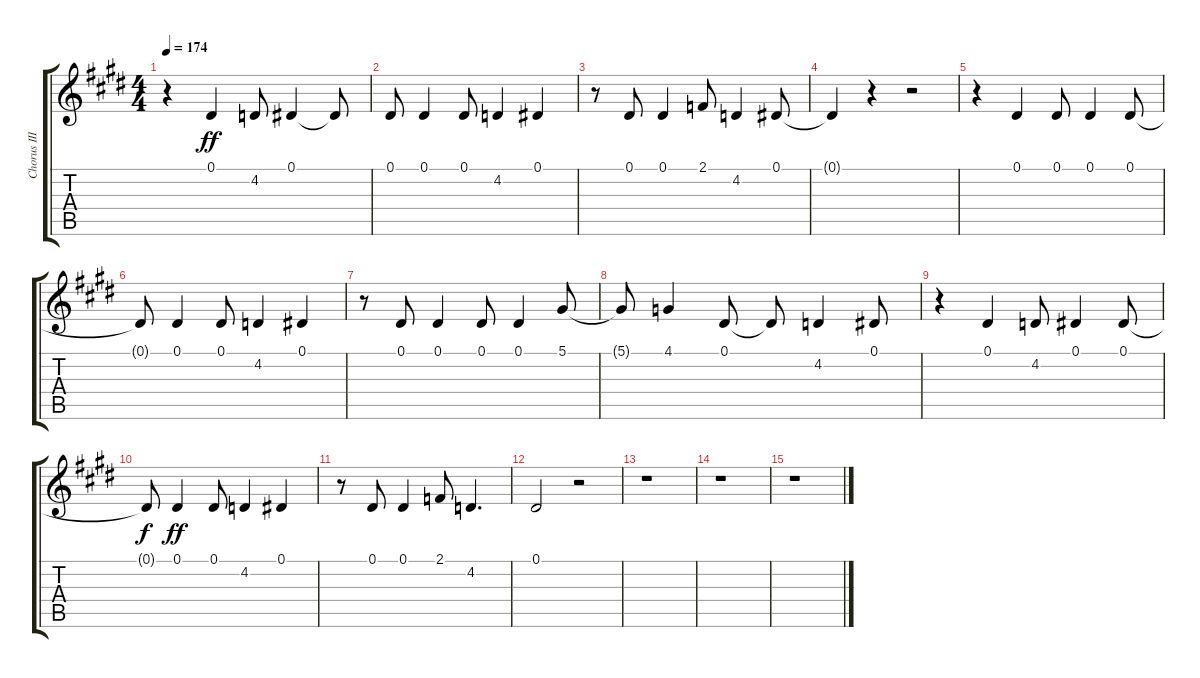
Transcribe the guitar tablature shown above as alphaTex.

\track ("Chorus III" "Chorus III") {instrument voiceoohs}
\staff {score tabs}
\tuning (Eb4 Bb3 Gb3 Db3 Ab2 Eb2) {hide}
\ts (4 4)
\tempo 174
\clef g2
\ks e
r.4{dy ff} 0.1.4 4.2.8 0.1.4 0.1{t}.8 |
0.1.8 0.1.4 0.1.8 4.2.4 0.1.4 |
r.8 0.1.8 0.1.4 2.1.8 4.2.4 0.1.8 |
0.1{t}.4 r.4 r.2 |
r.4 0.1.4 0.1.8 0.1.4 0.1.8 |
0.1{t}.8 0.1.4 0.1.8 4.2.4 0.1.4 |
r.8 0.1.8 0.1.4 0.1.8 0.1.4 5.1.8 |
5.1{t}.8 4.1.4 0.1.8 0.1{t}.8 4.2.4 0.1.8 |
r.4 0.1.4 4.2.8 0.1.4 0.1.8 |
0.1{t}.8{dy f} 0.1.4{dy ff} 0.1.8 4.2.4 0.1.4 |
r.8 0.1.8 0.1.4 2.1.8 4.2.4{d} |
0.1.2 r.2 |
r.1 |
r.1 |
r.1
